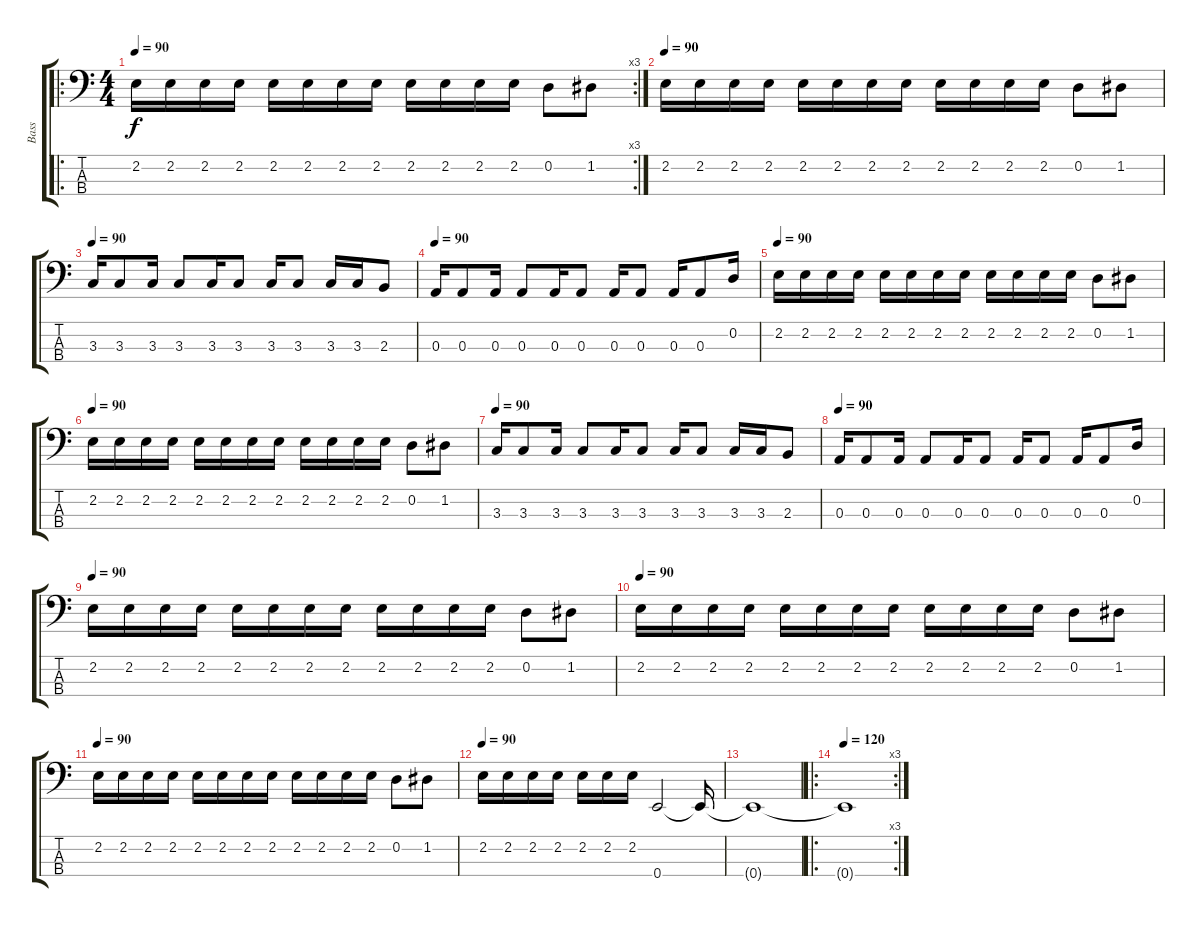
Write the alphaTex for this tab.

\track ("Bass" "Bass") {instrument electricbasspick}
\staff {score tabs}
\tuning (G2 D2 A1 E1) {hide}
\ro
\rc 3
\ts (4 4)
\tempo 90
\clef f4
\ks c
2.2.16{dy f volume 16} 2.2.16 2.2.16 2.2.16 2.2.16 2.2.16 2.2.16 2.2.16 2.2.16 2.2.16 2.2.16 2.2.16 0.2.8 1.2.8 |
\tempo 90
2.2.16 2.2.16 2.2.16 2.2.16 2.2.16 2.2.16 2.2.16 2.2.16 2.2.16 2.2.16 2.2.16 2.2.16 0.2.8 1.2.8 |
\tempo 90
3.3.16 3.3.8 3.3.16 3.3.8 3.3.16 3.3.8 3.3.16 3.3.8 3.3.16 3.3.16 2.3.8 |
\tempo 90
0.3.16 0.3.8 0.3.16 0.3.8 0.3.16 0.3.8 0.3.16 0.3.8 0.3.16 0.3.8 0.2.16 |
\tempo 90
2.2.16{volume 16} 2.2.16 2.2.16 2.2.16 2.2.16 2.2.16 2.2.16 2.2.16 2.2.16 2.2.16 2.2.16 2.2.16 0.2.8 1.2.8 |
\tempo 90
2.2.16 2.2.16 2.2.16 2.2.16 2.2.16 2.2.16 2.2.16 2.2.16 2.2.16 2.2.16 2.2.16 2.2.16 0.2.8 1.2.8 |
\tempo 90
3.3.16 3.3.8 3.3.16 3.3.8 3.3.16 3.3.8 3.3.16 3.3.8 3.3.16 3.3.16 2.3.8 |
\tempo 90
0.3.16 0.3.8 0.3.16 0.3.8 0.3.16 0.3.8 0.3.16 0.3.8 0.3.16 0.3.8 0.2.16 |
\tempo 90
2.2.16{volume 16} 2.2.16 2.2.16 2.2.16 2.2.16 2.2.16 2.2.16 2.2.16 2.2.16 2.2.16 2.2.16 2.2.16 0.2.8 1.2.8 |
\tempo 90
2.2.16 2.2.16 2.2.16 2.2.16 2.2.16 2.2.16 2.2.16 2.2.16 2.2.16 2.2.16 2.2.16 2.2.16 0.2.8 1.2.8 |
\tempo 90
2.2.16 2.2.16 2.2.16 2.2.16 2.2.16 2.2.16 2.2.16 2.2.16 2.2.16 2.2.16 2.2.16 2.2.16 0.2.8 1.2.8 |
\tempo 90
2.2.16 2.2.16 2.2.16 2.2.16 2.2.16 2.2.16 2.2.16 0.4.2 0.4{t}.16 |
0.4{t}.1 |
\ro
\rc 3
\tempo 120
0.4{t}.1
